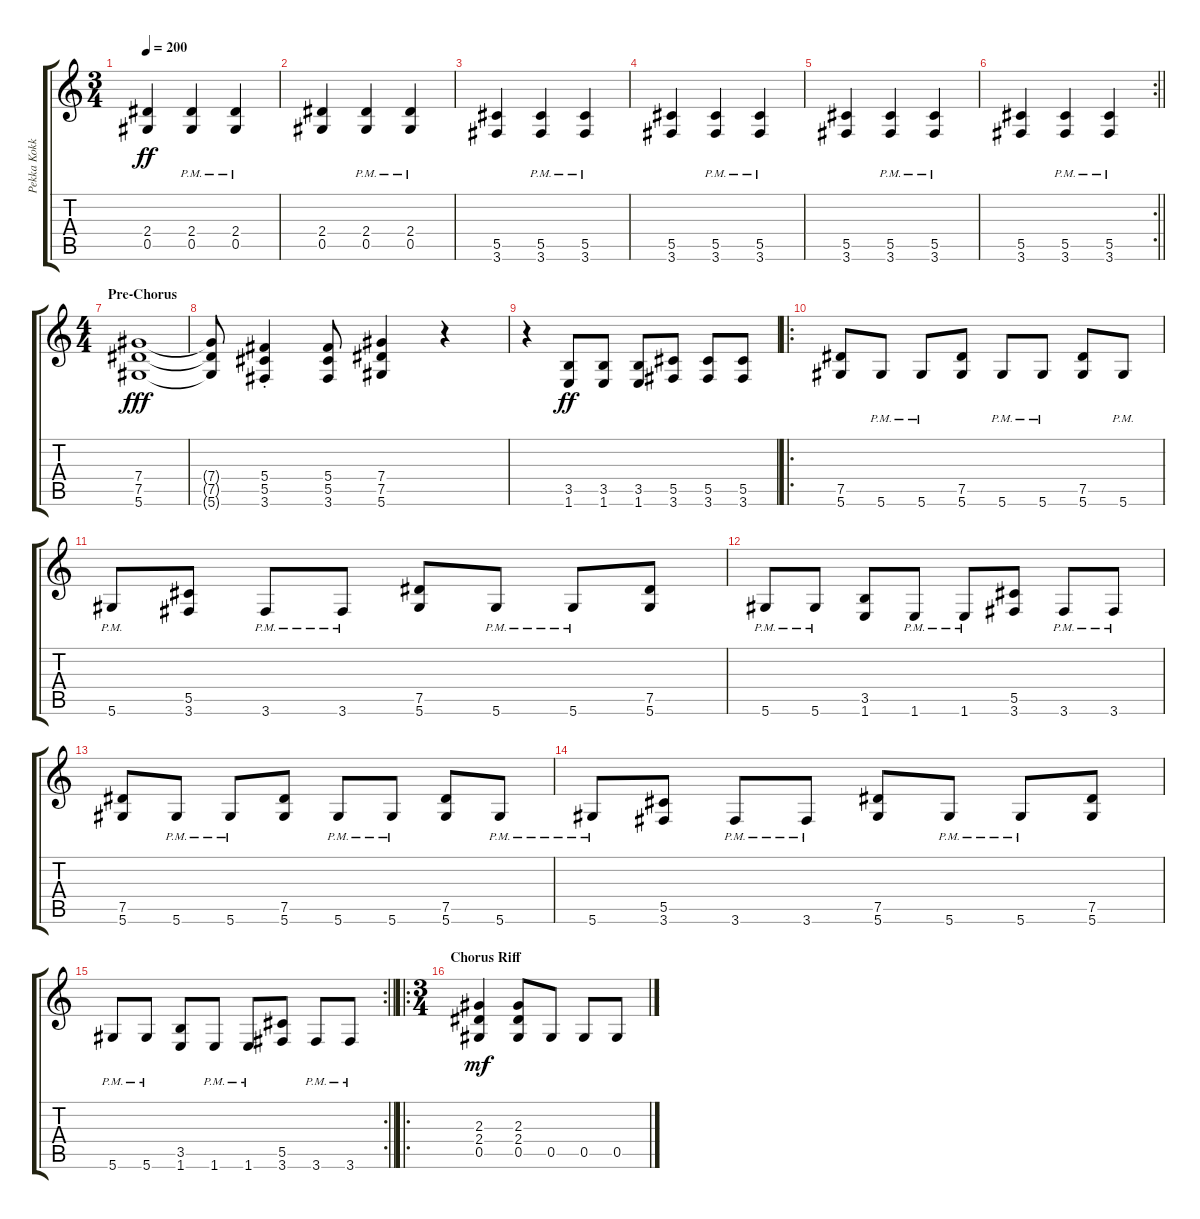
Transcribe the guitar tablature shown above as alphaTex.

\track ("Pekka Kokko" "Pekka Kokk") {instrument distortionguitar}
\staff {score tabs}
\tuning (Eb4 Bb3 Gb3 Db3 Ab2 Eb2) {hide}
\ts (3 4)
\tempo 200
\clef g2
\ks c
(2.4 0.5).4{dy ff} (2.4{pm} 0.5{pm}).4 (2.4{pm} 0.5{pm}).4 |
(2.4 0.5).4 (2.4{pm} 0.5{pm}).4 (2.4{pm} 0.5{pm}).4 |
(5.5 3.6).4 (5.5{pm} 3.6{pm}).4 (5.5{pm} 3.6{pm}).4 |
(5.5 3.6).4 (5.5{pm} 3.6{pm}).4 (5.5{pm} 3.6{pm}).4 |
(5.5 3.6).4 (5.5{pm} 3.6{pm}).4 (5.5{pm} 3.6{pm}).4 |
\rc 2
\barLineRight lightlight
(5.5 3.6).4 (5.5{pm} 3.6{pm}).4 (5.5{pm} 3.6{pm}).4 |
\ts (4 4)
\section ("" "Pre-Chorus")
(7.4 7.5 5.6).1{dy fff} |
(7.4{t} 7.5{t} 5.6{t}).8 (5.4{st} 5.5{st} 3.6{st}).4 (5.4 5.5 3.6).8 (7.4 7.5 5.6).4 r.4 |
r.4 (3.5 1.6).8{dy ff} (3.5 1.6).8 (3.5 1.6).8 (5.5 3.6).8 (5.5 3.6).8 (5.5 3.6).8 |
\ro
(7.5 5.6).8 5.6{pm}.8 5.6{pm}.8 (7.5 5.6).8 5.6{pm}.8 5.6{pm}.8 (7.5 5.6).8 5.6{pm}.8 |
5.6{pm}.8 (5.5 3.6).8 3.6{pm}.8 3.6{pm}.8 (7.5 5.6).8 5.6{pm}.8 5.6{pm}.8 (7.5 5.6).8 |
5.6{pm}.8 5.6{pm}.8 (3.5 1.6).8 1.6{pm}.8 1.6{pm}.8 (5.5 3.6).8 3.6{pm}.8 3.6{pm}.8 |
(7.5 5.6).8 5.6{pm}.8 5.6{pm}.8 (7.5 5.6).8 5.6{pm}.8 5.6{pm}.8 (7.5 5.6).8 5.6{pm}.8 |
5.6{pm}.8 (5.5 3.6).8 3.6{pm}.8 3.6{pm}.8 (7.5 5.6).8 5.6{pm}.8 5.6{pm}.8 (7.5 5.6).8 |
\rc 2
\barLineRight lightlight
5.6{pm}.8 5.6{pm}.8 (3.5 1.6).8 1.6{pm}.8 1.6{pm}.8 (5.5 3.6).8 3.6{pm}.8 3.6{pm}.8 |
\ro
\ts (3 4)
\section ("" "Chorus Riff")
(2.3 2.4 0.5).4{dy mf} (2.3 2.4 0.5).8 0.5.8 0.5.8 0.5.8
